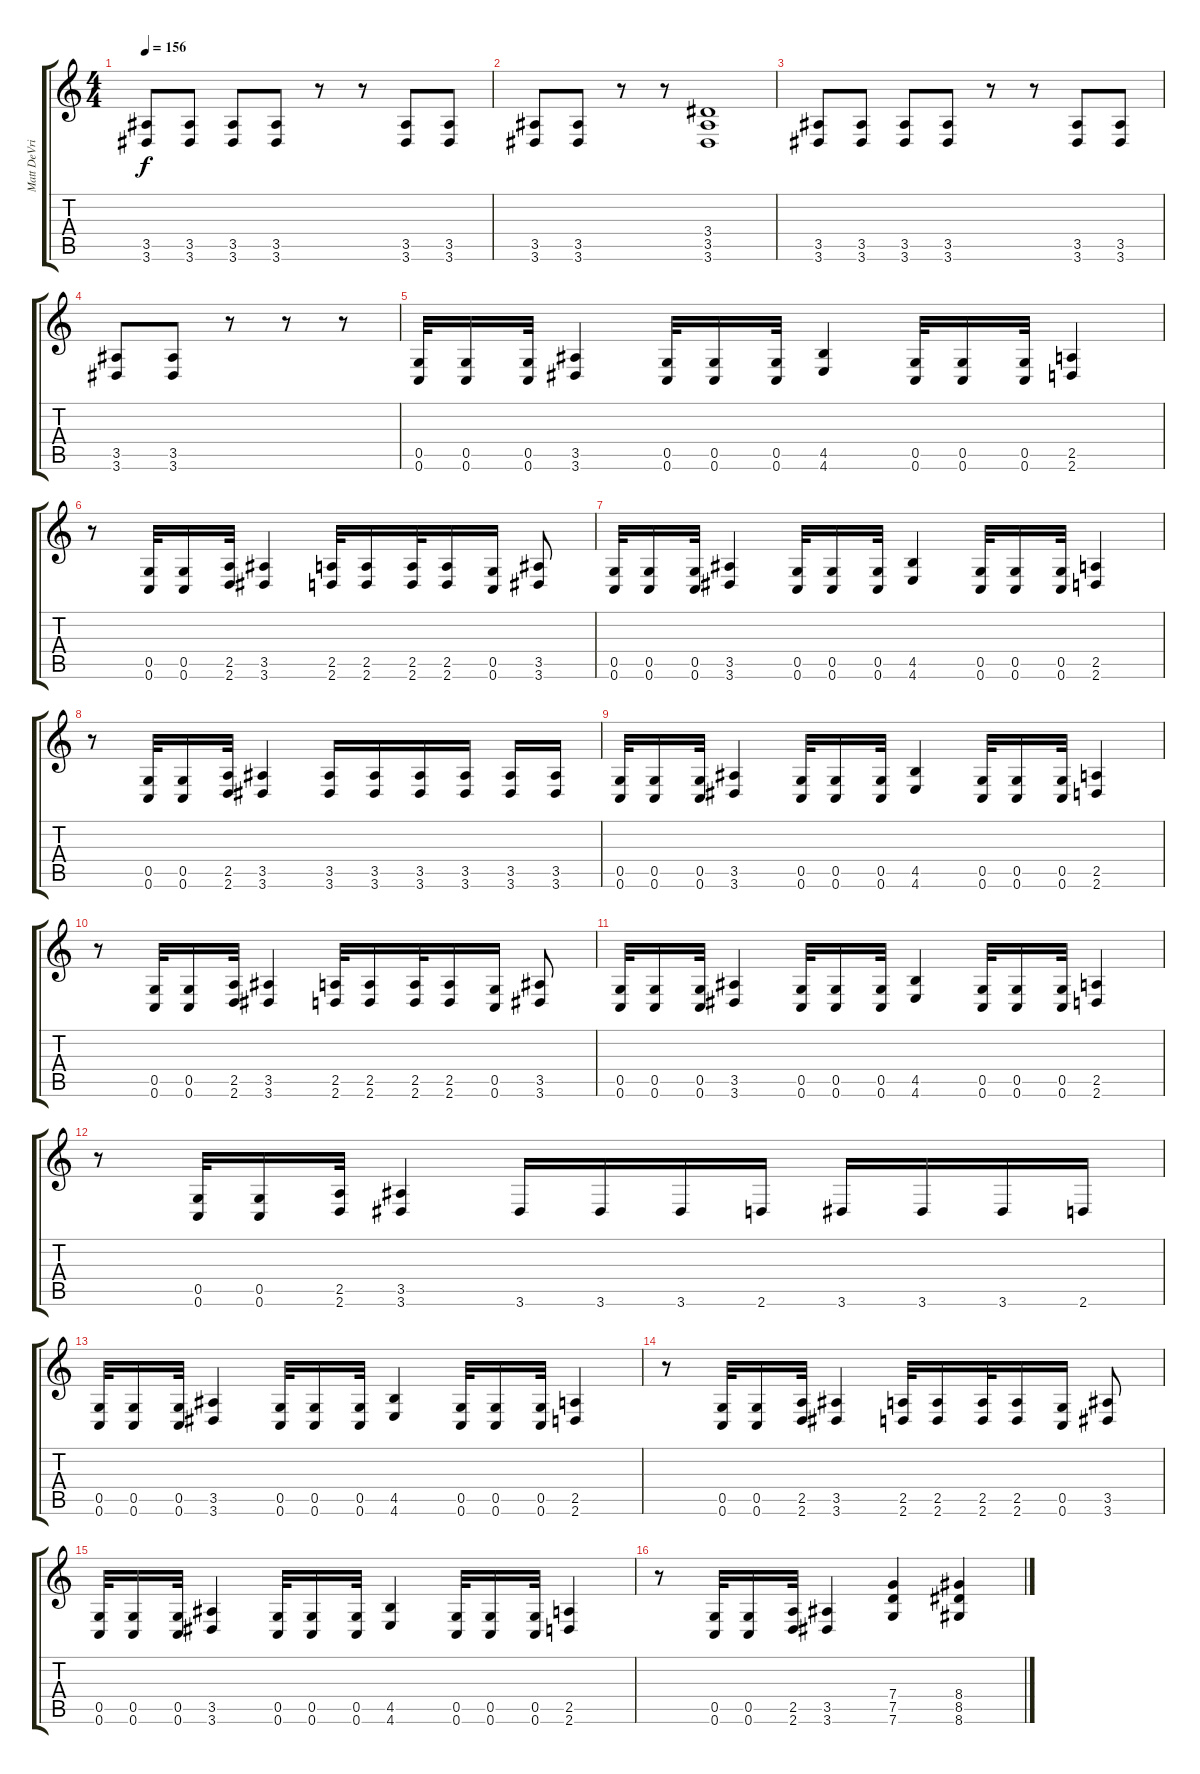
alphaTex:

\track ("Matt DeVries" "Matt DeVri") {instrument distortionguitar}
\staff {score tabs}
\tuning (D4 A3 F3 C3 G2 C2) {hide}
\ts (4 4)
\tempo 156
\clef g2
\ks c
(3.5 3.6).8{dy f} (3.5 3.6).8 (3.5 3.6).8 (3.5 3.6).8 r.8 r.8 (3.5 3.6).8 (3.5 3.6).8 |
(3.5 3.6).8 (3.5 3.6).8 r.8 r.8 (3.4 3.5 3.6).1 |
(3.5 3.6).8 (3.5 3.6).8 (3.5 3.6).8 (3.5 3.6).8 r.8 r.8 (3.5 3.6).8 (3.5 3.6).8 |
(3.5 3.6).8 (3.5 3.6).8 r.8 r.8 r.8 |
(0.5 0.6).32 (0.5 0.6).16 (0.5 0.6).32 (3.5 3.6).4 (0.5 0.6).32 (0.5 0.6).16 (0.5 0.6).32 (4.5 4.6).4 (0.5 0.6).32 (0.5 0.6).16 (0.5 0.6).32 (2.5 2.6).4 |
r.8 (0.5 0.6).32 (0.5 0.6).16 (2.5 2.6).32 (3.5 3.6).4 (2.5 2.6).32 (2.5 2.6).16 (2.5 2.6).32 (2.5 2.6).16 (0.5 0.6).16 (3.5 3.6).8 |
(0.5 0.6).32 (0.5 0.6).16 (0.5 0.6).32 (3.5 3.6).4 (0.5 0.6).32 (0.5 0.6).16 (0.5 0.6).32 (4.5 4.6).4 (0.5 0.6).32 (0.5 0.6).16 (0.5 0.6).32 (2.5 2.6).4 |
r.8 (0.5 0.6).32 (0.5 0.6).16 (2.5 2.6).32 (3.5 3.6).4 (3.5 3.6).16 (3.5 3.6).16 (3.5 3.6).16 (3.5 3.6).16 (3.5 3.6).16 (3.5 3.6).16 |
(0.5 0.6).32 (0.5 0.6).16 (0.5 0.6).32 (3.5 3.6).4 (0.5 0.6).32 (0.5 0.6).16 (0.5 0.6).32 (4.5 4.6).4 (0.5 0.6).32 (0.5 0.6).16 (0.5 0.6).32 (2.5 2.6).4 |
r.8 (0.5 0.6).32 (0.5 0.6).16 (2.5 2.6).32 (3.5 3.6).4 (2.5 2.6).32 (2.5 2.6).16 (2.5 2.6).32 (2.5 2.6).16 (0.5 0.6).16 (3.5 3.6).8 |
(0.5 0.6).32 (0.5 0.6).16 (0.5 0.6).32 (3.5 3.6).4 (0.5 0.6).32 (0.5 0.6).16 (0.5 0.6).32 (4.5 4.6).4 (0.5 0.6).32 (0.5 0.6).16 (0.5 0.6).32 (2.5 2.6).4 |
r.8 (0.5 0.6).32 (0.5 0.6).16 (2.5 2.6).32 (3.5 3.6).4 3.6.16 3.6.16 3.6.16 2.6.16 3.6.16 3.6.16 3.6.16 2.6.16 |
(0.5 0.6).32 (0.5 0.6).16 (0.5 0.6).32 (3.5 3.6).4 (0.5 0.6).32 (0.5 0.6).16 (0.5 0.6).32 (4.5 4.6).4 (0.5 0.6).32 (0.5 0.6).16 (0.5 0.6).32 (2.5 2.6).4 |
r.8 (0.5 0.6).32 (0.5 0.6).16 (2.5 2.6).32 (3.5 3.6).4 (2.5 2.6).32 (2.5 2.6).16 (2.5 2.6).32 (2.5 2.6).16 (0.5 0.6).16 (3.5 3.6).8 |
(0.5 0.6).32 (0.5 0.6).16 (0.5 0.6).32 (3.5 3.6).4 (0.5 0.6).32 (0.5 0.6).16 (0.5 0.6).32 (4.5 4.6).4 (0.5 0.6).32 (0.5 0.6).16 (0.5 0.6).32 (2.5 2.6).4 |
r.8 (0.5 0.6).32 (0.5 0.6).16 (2.5 2.6).32 (3.5 3.6).4 (7.4 7.5 7.6).4 (8.4 8.5 8.6).4
